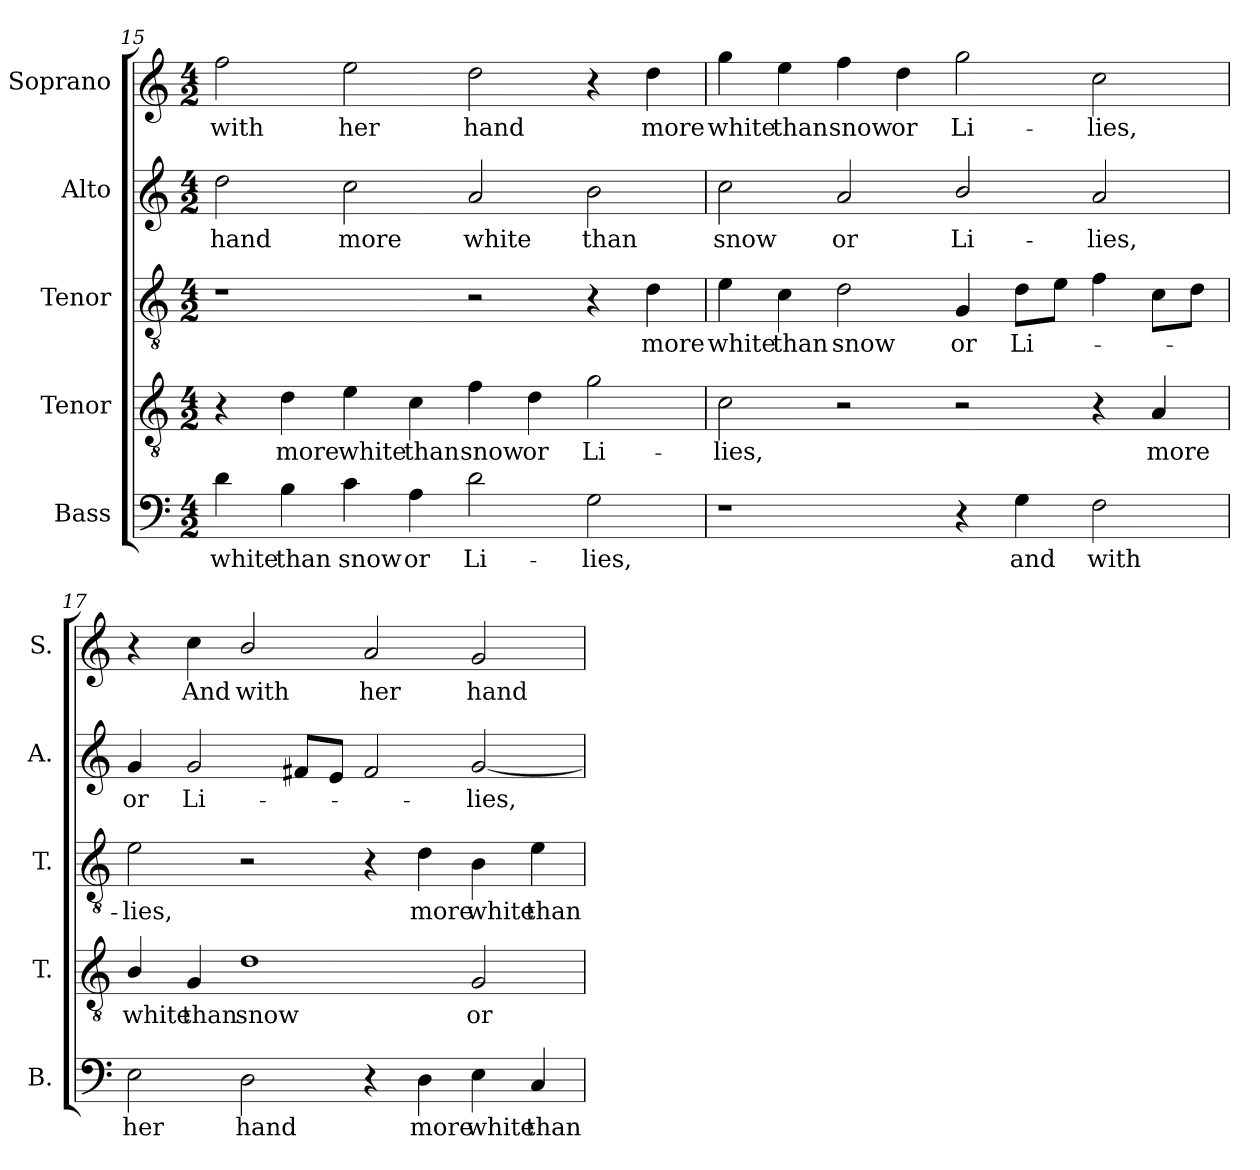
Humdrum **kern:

**kern	**text	**kern	**text	**kern	**text	**kern	**text	**kern	**text
*part5	*part5	*part4	*part4	*part3	*part3	*part2	*part2	*part1	*part1
*staff5	*staff5	*staff4	*staff4	*staff3	*staff3	*staff2	*staff2	*staff1	*staff1
*I"Bass	*	*I"Tenor	*	*I"Tenor	*	*I"Alto	*	*I"Soprano	*
*I'B.	*	*I'T.	*	*I'T.	*	*I'A.	*	*I'S.	*
!!LO:LB:g=z
*clefF4	*	*clefGv2	*	*clefGv2	*	*clefG2	*	*clefG2	*
*	*	*ITrd7c12	*	*ITrd7c12	*	*	*	*	*
*k[]	*	*k[]	*	*k[]	*	*k[]	*	*k[]	*
*C:	*	*C:	*	*C:	*	*C:	*	*C:	*
*M4/2	*	*M4/2	*	*M4/2	*	*M4/2	*	*M4/2	*
=15	=15	=15	=15	=15	=15	=15	=15	=15	=15
!	!LO:LY:b:color=#000000	!	!	!	!	!	!	!	!
!	!	!	!	!	!	!	!LO:LY:b:color=#000000	!	!
!	!	!	!	!	!	!	!	!	!LO:LY:b:color=#000000
4di\	white	4r	.	1r	.	2ddi\	hand	2ffi\	with
!	!LO:LY:b:color=#000000	!	!	!	!	!	!	!	!
!	!	!	!LO:LY:b:color=#000000	!	!	!	!	!	!
4Bi\	than	4Di\	more	.	.	.	.	.	.
!	!LO:LY:b:color=#000000	!	!	!	!	!	!	!	!
!	!	!	!LO:LY:b:color=#000000	!	!	!	!	!	!
!	!	!	!	!	!	!	!LO:LY:b:color=#000000	!	!
!	!	!	!	!	!	!	!	!	!LO:LY:b:color=#000000
4ci\	snow	4Ei\	white	.	.	2cci\	more	2eei\	her
!	!LO:LY:b:color=#000000	!	!	!	!	!	!	!	!
!	!	!	!LO:LY:b:color=#000000	!	!	!	!	!	!
4Ai\	or	4Ci\	than	.	.	.	.	.	.
!	!LO:LY:b:color=#000000	!	!	!	!	!	!	!	!
!	!	!	!LO:LY:b:color=#000000	!	!	!	!	!	!
!	!	!	!	!	!	!	!LO:LY:b:color=#000000	!	!
!	!	!	!	!	!	!	!	!	!LO:LY:b:color=#000000
2di\	Li-	4Fi\	snow	2r	.	2ai/	white	2ddi\	hand
!	!	!	!LO:LY:b:color=#000000	!	!	!	!	!	!
.	.	4Di\	or	.	.	.	.	.	.
!	!LO:LY:b:color=#000000	!	!	!	!	!	!	!	!
!	!	!	!LO:LY:b:color=#000000	!	!	!	!	!	!
!	!	!	!	!	!	!	!LO:LY:b:color=#000000	!	!
2Gi\	-lies,	2Gi\	Li-	4r	.	2bi\	than	4r	.
!	!	!	!	!	!LO:LY:b:color=#000000	!	!	!	!
!	!	!	!	!	!	!	!	!	!LO:LY:b:color=#000000
.	.	.	.	4Di\	more	.	.	4ddi\	more
=16	=16	=16	=16	=16	=16	=16	=16	=16	=16
!	!	!	!LO:LY:b:color=#000000	!	!	!	!	!	!
!	!	!	!	!	!LO:LY:b:color=#000000	!	!	!	!
!	!	!	!	!	!	!	!LO:LY:b:color=#000000	!	!
!	!	!	!	!	!	!	!	!	!LO:LY:b:color=#000000
1r	.	2Ci\	-lies,	4Ei\	white	2cci\	snow	4ggi\	white
!	!	!	!	!	!LO:LY:b:color=#000000	!	!	!	!
!	!	!	!	!	!	!	!	!	!LO:LY:b:color=#000000
.	.	.	.	4Ci\	than	.	.	4eei\	than
!	!	!	!	!	!LO:LY:b:color=#000000	!	!	!	!
!	!	!	!	!	!	!	!LO:LY:b:color=#000000	!	!
!	!	!	!	!	!	!	!	!	!LO:LY:b:color=#000000
.	.	2r	.	2Di\	snow	2ai/	or	4ffi\	snow
!	!	!	!	!	!	!	!	!	!LO:LY:b:color=#000000
.	.	.	.	.	.	.	.	4ddi\	or
!	!	!	!	!	!LO:LY:b:color=#000000	!	!	!	!
!	!	!	!	!	!	!	!LO:LY:b:color=#000000	!	!
!	!	!	!	!	!	!	!	!	!LO:LY:b:color=#000000
4r	.	2r	.	4GGi/	or	2bi/	Li-	2ggi\	Li-
!	!LO:LY:b:color=#000000	!	!	!	!	!	!	!	!
!	!	!	!	!	!LO:LY:b:color=#000000	!	!	!	!
4Gi\	and	.	.	8Di\L	Li-	.	.	.	.
.	.	.	.	8Ei\J	.	.	.	.	.
!	!LO:LY:b:color=#000000	!	!	!	!	!	!	!	!
!	!	!	!	!	!	!	!LO:LY:b:color=#000000	!	!
!	!	!	!	!	!	!	!	!	!LO:LY:b:color=#000000
2Fi\	with	4r	.	4Fi\	.	2ai/	-lies,	2cci\	-lies,
!	!	!	!LO:LY:b:color=#000000	!	!	!	!	!	!
.	.	4AAi/	more	8Ci\L	.	.	.	.	.
.	.	.	.	8Di\J	.	.	.	.	.
=17	=17	=17	=17	=17	=17	=17	=17	=17	=17
!	!LO:LY:b:color=#000000	!	!	!	!	!	!	!	!
!	!	!	!LO:LY:b:color=#000000	!	!	!	!	!	!
!	!	!	!	!	!LO:LY:b:color=#000000	!	!	!	!
!	!	!	!	!	!	!	!LO:LY:b:color=#000000	!	!
2Ei\	her	4BBi/	white	2Ei\	-lies,	4gi/	or	4r	.
!	!	!	!LO:LY:b:color=#000000	!	!	!	!	!	!
!	!	!	!	!	!	!	!LO:LY:b:color=#000000	!	!
!	!	!	!	!	!	!	!	!	!LO:LY:b:color=#000000
.	.	4GGi/	than	.	.	2gi/	Li-	4cci\	And
!	!LO:LY:b:color=#000000	!	!	!	!	!	!	!	!
!	!	!	!LO:LY:b:color=#000000	!	!	!	!	!	!
!	!	!	!	!	!	!	!	!	!LO:LY:b:color=#000000
2Di\	hand	1Di	snow	2r	.	.	.	2bi/	with
.	.	.	.	.	.	8f#Xi/L	.	.	.
.	.	.	.	.	.	8ei/J	.	.	.
!	!	!	!	!	!	!	!	!	!LO:LY:b:color=#000000
4r	.	.	.	4r	.	2f#i/	.	2ai/	her
!	!LO:LY:b:color=#000000	!	!	!	!	!	!	!	!
!	!	!	!	!	!LO:LY:b:color=#000000	!	!	!	!
4Di\	more	.	.	4Di\	more	.	.	.	.
!	!LO:LY:b:color=#000000	!	!	!	!	!	!	!	!
!	!	!	!LO:LY:b:color=#000000	!	!	!	!	!	!
!	!	!	!	!	!LO:LY:b:color=#000000	!	!	!	!
!	!	!	!	!	!	!	!LO:LY:b:color=#000000	!	!
!	!	!	!	!	!	!	!	!	!LO:LY:b:color=#000000
4Ei\	white	2GGi/	or	4BBi\	white	[2gi/	-lies,	2gi/	hand
!	!LO:LY:b:color=#000000	!	!	!	!	!	!	!	!
!	!	!	!	!	!LO:LY:b:color=#000000	!	!	!	!
4Ci/	than	.	.	4Ei\	than	.	.	.	.
=	=	=	=	=	=	=	=	=	=
*-	*-	*-	*-	*-	*-	*-	*-	*-	*-
